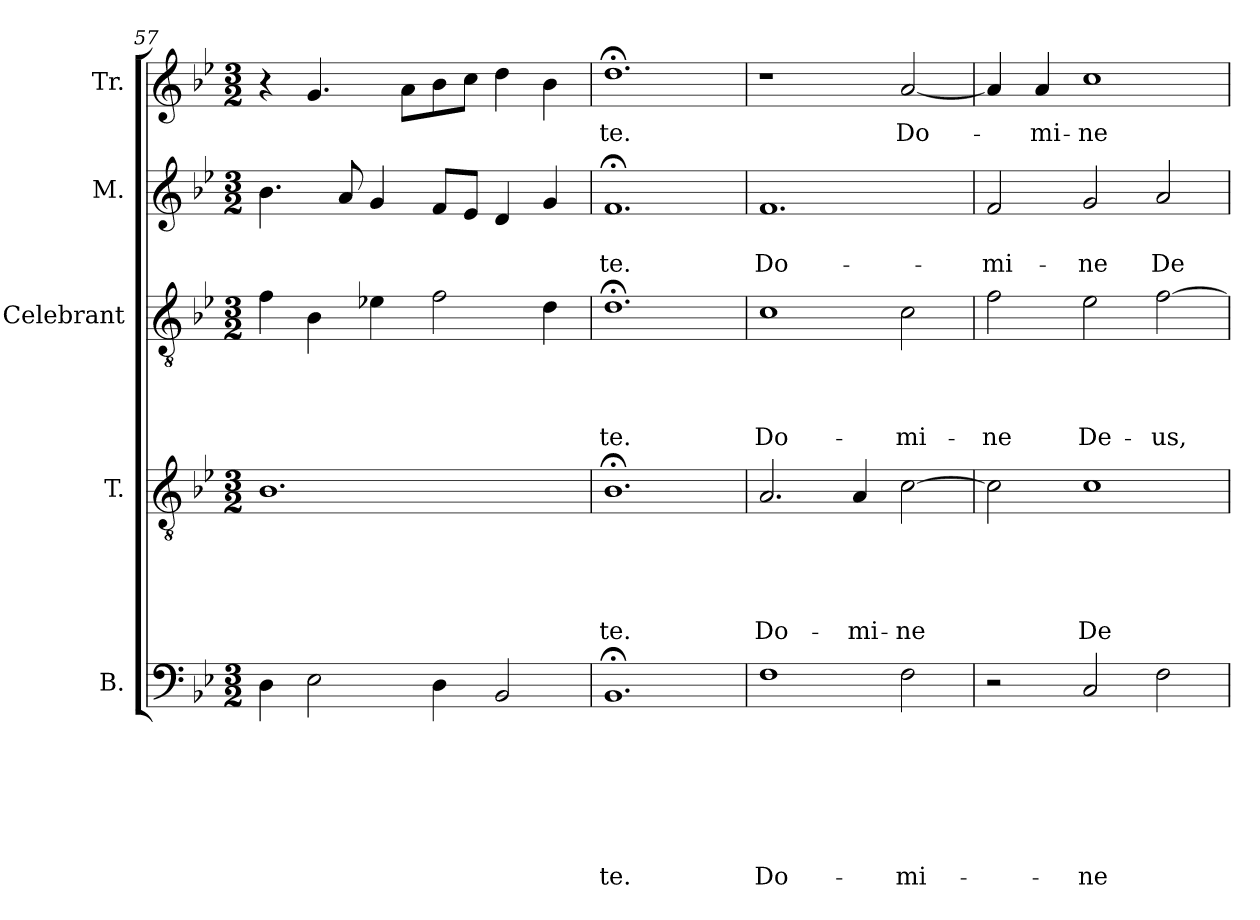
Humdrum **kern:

**kern	**text	**text	**text	**text	**text	**text	**text	**kern	**text	**text	**text	**text	**text	**kern	**text	**text	**text	**text	**kern	**text	**text	**kern	**text
*part5	*part5	*part5	*part5	*part5	*part5	*part5	*part5	*part4	*part4	*part4	*part4	*part4	*part4	*part3	*part3	*part3	*part3	*part3	*part2	*part2	*part2	*part1	*part1
*staff5	*staff5	*staff5	*staff5	*staff5	*staff5	*staff5	*staff5	*staff4	*staff4	*staff4	*staff4	*staff4	*staff4	*staff3	*staff3	*staff3	*staff3	*staff3	*staff2	*staff2	*staff2	*staff1	*staff1
*I"B.	*	*	*	*	*	*	*	*I"T.	*	*	*	*	*	*I"Celebrant	*	*	*	*	*I"M.	*	*	*I"Tr.	*
*I'B.	*	*	*	*	*	*	*	*I'T.	*	*	*	*	*	*I'Ct.	*	*	*	*	*I'M.	*	*	*I'Tr.	*
*clefF4	*	*	*	*	*	*	*	*clefGv2	*	*	*	*	*	*clefGv2	*	*	*	*	*clefG2	*	*	*clefG2	*
*k[b-e-]	*	*	*	*	*	*	*	*k[b-e-]	*	*	*	*	*	*k[b-e-]	*	*	*	*	*k[b-e-]	*	*	*k[b-e-]	*
*B-:	*	*	*	*	*	*	*	*B-:	*	*	*	*	*	*B-:	*	*	*	*	*B-:	*	*	*B-:	*
*M3/2	*	*	*	*	*	*	*	*M3/2	*	*	*	*	*	*M3/2	*	*	*	*	*M3/2	*	*	*M3/2	*
=57	=57	=57	=57	=57	=57	=57	=57	=57	=57	=57	=57	=57	=57	=57	=57	=57	=57	=57	=57	=57	=57	=57	=57
4D\	.	.	.	.	.	.	.	1.B-	.	.	.	.	.	4f\	.	.	.	.	4.b-\	.	.	4r	.
2E-\	.	.	.	.	.	.	.	.	.	.	.	.	.	4B-\	.	.	.	.	.	.	.	4.g/	.
.	.	.	.	.	.	.	.	.	.	.	.	.	.	.	.	.	.	.	8a/	.	.	.	.
.	.	.	.	.	.	.	.	.	.	.	.	.	.	4e-X\	.	.	.	.	4g/	.	.	.	.
.	.	.	.	.	.	.	.	.	.	.	.	.	.	.	.	.	.	.	.	.	.	8a\L	.
4D\	.	.	.	.	.	.	.	.	.	.	.	.	.	2f\	.	.	.	.	8f/L	.	.	8b-\	.
.	.	.	.	.	.	.	.	.	.	.	.	.	.	.	.	.	.	.	8e-/J	.	.	8cc\J	.
2BB-/	.	.	.	.	.	.	.	.	.	.	.	.	.	.	.	.	.	.	4d/	.	.	4dd\	.
.	.	.	.	.	.	.	.	.	.	.	.	.	.	4d\	.	.	.	.	4g/	.	.	4b-\	.
=58	=58	=58	=58	=58	=58	=58	=58	=58	=58	=58	=58	=58	=58	=58	=58	=58	=58	=58	=58	=58	=58	=58	=58
!	!	!	!	!	!	!	!LO:LY:b	!	!	!	!	!	!LO:LY:b	!	!	!	!	!LO:LY:b	!	!	!LO:LY:b	!	!LO:LY:b
1.BB-;	.	.	.	.	.	.	-te.	1.B-;<	.	.	.	.	-te.	1.d;<	.	.	.	-te.	1.f;	.	-te.	1.dd;<	-te.
!!LO:PB:g=z
=59	=59	=59	=59	=59	=59	=59	=59	=59	=59	=59	=59	=59	=59	=59	=59	=59	=59	=59	=59	=59	=59	=59	=59
!	!	!	!	!	!	!	!LO:LY:b	!	!	!	!	!	!LO:LY:b	!	!	!	!	!LO:LY:b	!	!	!LO:LY:b	!	!
1F	.	.	.	.	.	.	Do-	2.A/	.	.	.	.	Do-	1c	.	.	.	Do-	1.f	.	Do-	1r	.
!	!	!	!	!	!	!	!	!	!	!	!	!	!LO:LY:b	!	!	!	!	!	!	!	!	!	!
.	.	.	.	.	.	.	.	4A/	.	.	.	.	-mi-	.	.	.	.	.	.	.	.	.	.
!	!	!	!	!	!	!	!LO:LY:b	!	!	!	!	!	!LO:LY:b	!	!	!	!	!LO:LY:b	!	!	!	!	!LO:LY:b
2F\	.	.	.	.	.	.	-mi-	[>2c\	.	.	.	.	-ne	2c\	.	.	.	-mi-	.	.	.	[<2a/	Do-
=60	=60	=60	=60	=60	=60	=60	=60	=60	=60	=60	=60	=60	=60	=60	=60	=60	=60	=60	=60	=60	=60	=60	=60
!	!	!	!	!	!	!	!	!	!	!	!	!	!	!	!	!	!	!LO:LY:b	!	!	!LO:LY:b	!	!
2r	.	.	.	.	.	.	.	2c\]	.	.	.	.	.	2f\	.	.	.	-ne	2f/	.	-mi-	4a/]	.
!	!	!	!	!	!	!	!	!	!	!	!	!	!	!	!	!	!	!	!	!	!	!	!LO:LY:b
.	.	.	.	.	.	.	.	.	.	.	.	.	.	.	.	.	.	.	.	.	.	4a/	-mi-
!	!	!	!	!	!	!	!LO:LY:b	!	!	!	!	!	!LO:LY:b	!	!	!	!	!LO:LY:b	!	!	!LO:LY:b	!	!LO:LY:b
2C/	.	.	.	.	.	.	-ne	1c	.	.	.	.	De-	2e-\	.	.	.	De-	2g/	.	-ne	1cc	-ne
!	!	!	!	!	!	!	!	!	!	!	!	!	!	!	!	!	!	!LO:LY:b	!	!	!LO:LY:b	!	!
2F\	.	.	.	.	.	.	.	.	.	.	.	.	.	[>2f\	.	.	.	-us,	2a/	.	De-	.	.
=	=	=	=	=	=	=	=	=	=	=	=	=	=	=	=	=	=	=	=	=	=	=	=
*-	*-	*-	*-	*-	*-	*-	*-	*-	*-	*-	*-	*-	*-	*-	*-	*-	*-	*-	*-	*-	*-	*-	*-
